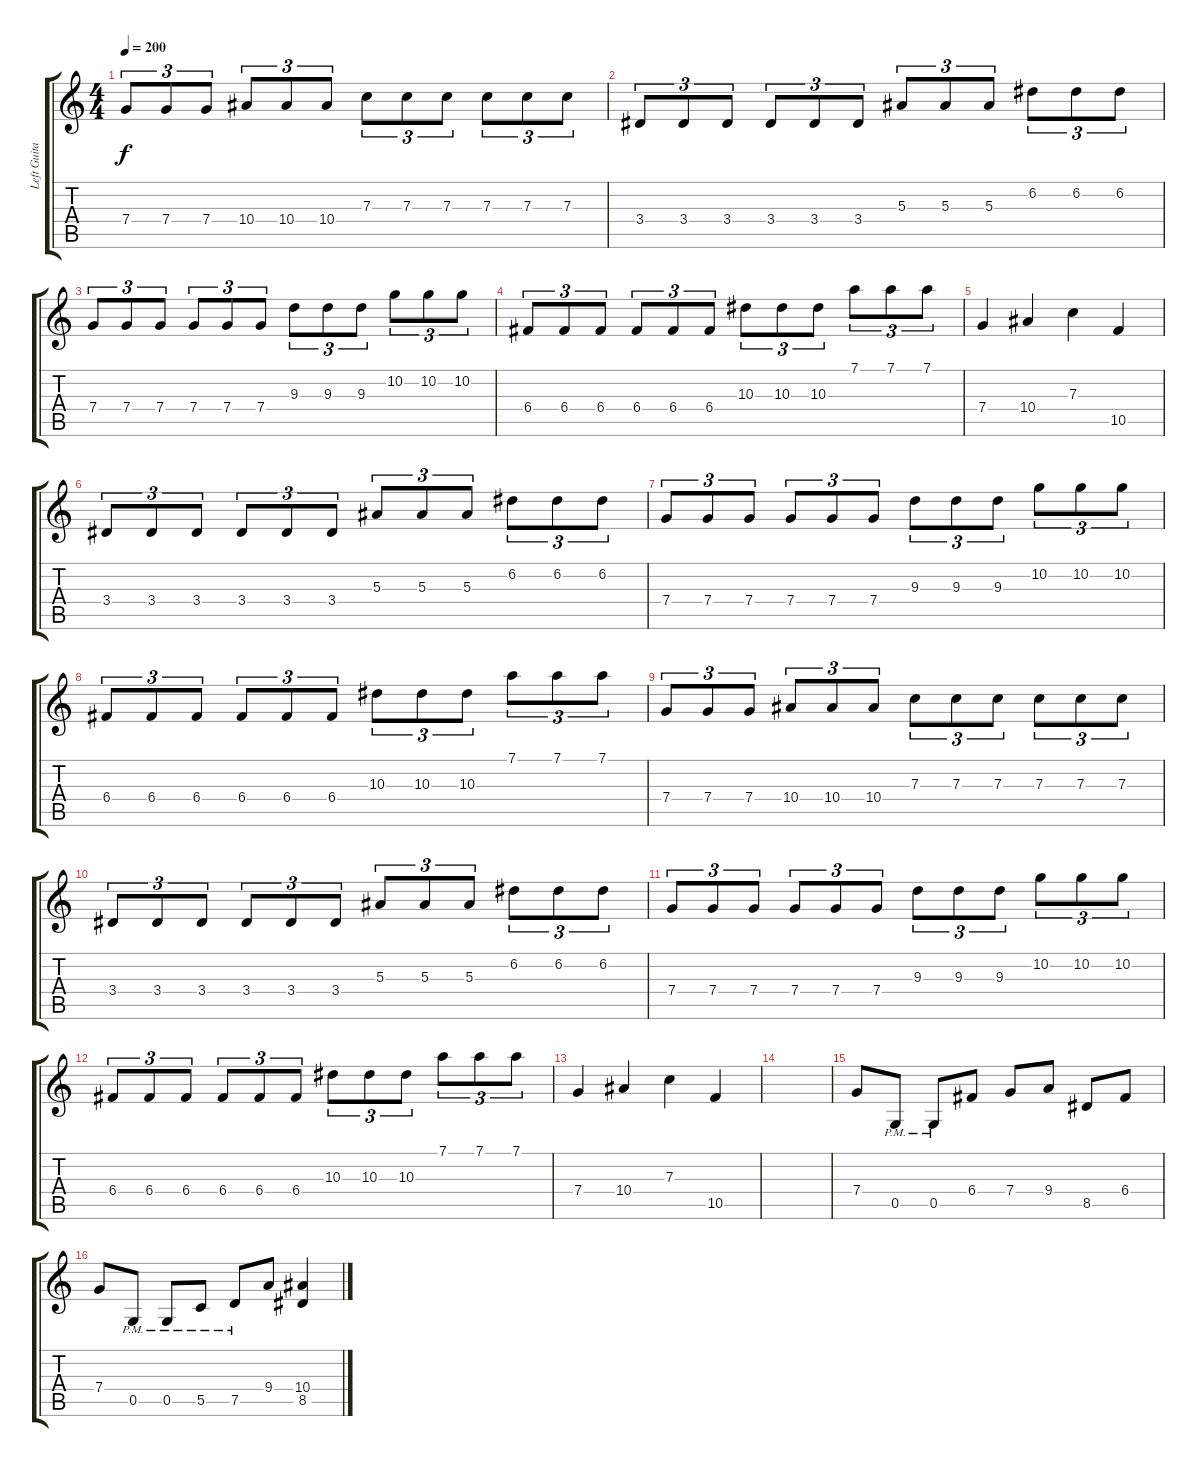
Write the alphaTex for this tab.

\track ("Left Guitar" "Left Guita") {instrument distortionguitar}
\staff {score tabs}
\tuning (D4 A3 F3 C3 G2 D2) {hide}
\ts (4 4)
\tempo 200
\clef g2
\ks c
7.4.8{tu (3 2) dy f} 7.4.8{tu (3 2)} 7.4.8{tu (3 2)} 10.4.8{tu (3 2)} 10.4.8{tu (3 2)} 10.4.8{tu (3 2)} 7.3.8{tu (3 2)} 7.3.8{tu (3 2)} 7.3.8{tu (3 2)} 7.3.8{tu (3 2)} 7.3.8{tu (3 2)} 7.3.8{tu (3 2)} |
3.4.8{tu (3 2)} 3.4.8{tu (3 2)} 3.4.8{tu (3 2)} 3.4.8{tu (3 2)} 3.4.8{tu (3 2)} 3.4.8{tu (3 2)} 5.3.8{tu (3 2)} 5.3.8{tu (3 2)} 5.3.8{tu (3 2)} 6.2.8{tu (3 2)} 6.2.8{tu (3 2)} 6.2.8{tu (3 2)} |
7.4.8{tu (3 2)} 7.4.8{tu (3 2)} 7.4.8{tu (3 2)} 7.4.8{tu (3 2)} 7.4.8{tu (3 2)} 7.4.8{tu (3 2)} 9.3.8{tu (3 2)} 9.3.8{tu (3 2)} 9.3.8{tu (3 2)} 10.2.8{tu (3 2)} 10.2.8{tu (3 2)} 10.2.8{tu (3 2)} |
6.4.8{tu (3 2)} 6.4.8{tu (3 2)} 6.4.8{tu (3 2)} 6.4.8{tu (3 2)} 6.4.8{tu (3 2)} 6.4.8{tu (3 2)} 10.3.8{tu (3 2)} 10.3.8{tu (3 2)} 10.3.8{tu (3 2)} 7.1.8{tu (3 2)} 7.1.8{tu (3 2)} 7.1.8{tu (3 2)} |
7.4.4 10.4.4 7.3.4 10.5.4 |
3.4.8{tu (3 2)} 3.4.8{tu (3 2)} 3.4.8{tu (3 2)} 3.4.8{tu (3 2)} 3.4.8{tu (3 2)} 3.4.8{tu (3 2)} 5.3.8{tu (3 2)} 5.3.8{tu (3 2)} 5.3.8{tu (3 2)} 6.2.8{tu (3 2)} 6.2.8{tu (3 2)} 6.2.8{tu (3 2)} |
7.4.8{tu (3 2)} 7.4.8{tu (3 2)} 7.4.8{tu (3 2)} 7.4.8{tu (3 2)} 7.4.8{tu (3 2)} 7.4.8{tu (3 2)} 9.3.8{tu (3 2)} 9.3.8{tu (3 2)} 9.3.8{tu (3 2)} 10.2.8{tu (3 2)} 10.2.8{tu (3 2)} 10.2.8{tu (3 2)} |
6.4.8{tu (3 2)} 6.4.8{tu (3 2)} 6.4.8{tu (3 2)} 6.4.8{tu (3 2)} 6.4.8{tu (3 2)} 6.4.8{tu (3 2)} 10.3.8{tu (3 2)} 10.3.8{tu (3 2)} 10.3.8{tu (3 2)} 7.1.8{tu (3 2)} 7.1.8{tu (3 2)} 7.1.8{tu (3 2)} |
7.4.8{tu (3 2)} 7.4.8{tu (3 2)} 7.4.8{tu (3 2)} 10.4.8{tu (3 2)} 10.4.8{tu (3 2)} 10.4.8{tu (3 2)} 7.3.8{tu (3 2)} 7.3.8{tu (3 2)} 7.3.8{tu (3 2)} 7.3.8{tu (3 2)} 7.3.8{tu (3 2)} 7.3.8{tu (3 2)} |
3.4.8{tu (3 2)} 3.4.8{tu (3 2)} 3.4.8{tu (3 2)} 3.4.8{tu (3 2)} 3.4.8{tu (3 2)} 3.4.8{tu (3 2)} 5.3.8{tu (3 2)} 5.3.8{tu (3 2)} 5.3.8{tu (3 2)} 6.2.8{tu (3 2)} 6.2.8{tu (3 2)} 6.2.8{tu (3 2)} |
7.4.8{tu (3 2)} 7.4.8{tu (3 2)} 7.4.8{tu (3 2)} 7.4.8{tu (3 2)} 7.4.8{tu (3 2)} 7.4.8{tu (3 2)} 9.3.8{tu (3 2)} 9.3.8{tu (3 2)} 9.3.8{tu (3 2)} 10.2.8{tu (3 2)} 10.2.8{tu (3 2)} 10.2.8{tu (3 2)} |
6.4.8{tu (3 2)} 6.4.8{tu (3 2)} 6.4.8{tu (3 2)} 6.4.8{tu (3 2)} 6.4.8{tu (3 2)} 6.4.8{tu (3 2)} 10.3.8{tu (3 2)} 10.3.8{tu (3 2)} 10.3.8{tu (3 2)} 7.1.8{tu (3 2)} 7.1.8{tu (3 2)} 7.1.8{tu (3 2)} |
7.4.4 10.4.4 7.3.4 10.5.4 |
|
7.4.8 0.5{pm}.8 0.5{pm}.8 6.4.8 7.4.8 9.4.8 8.5.8 6.4.8 |
7.4.8 0.5{pm}.8 0.5{pm}.8 5.5{pm}.8 7.5{pm}.8 9.4.8 (10.4 8.5).4
